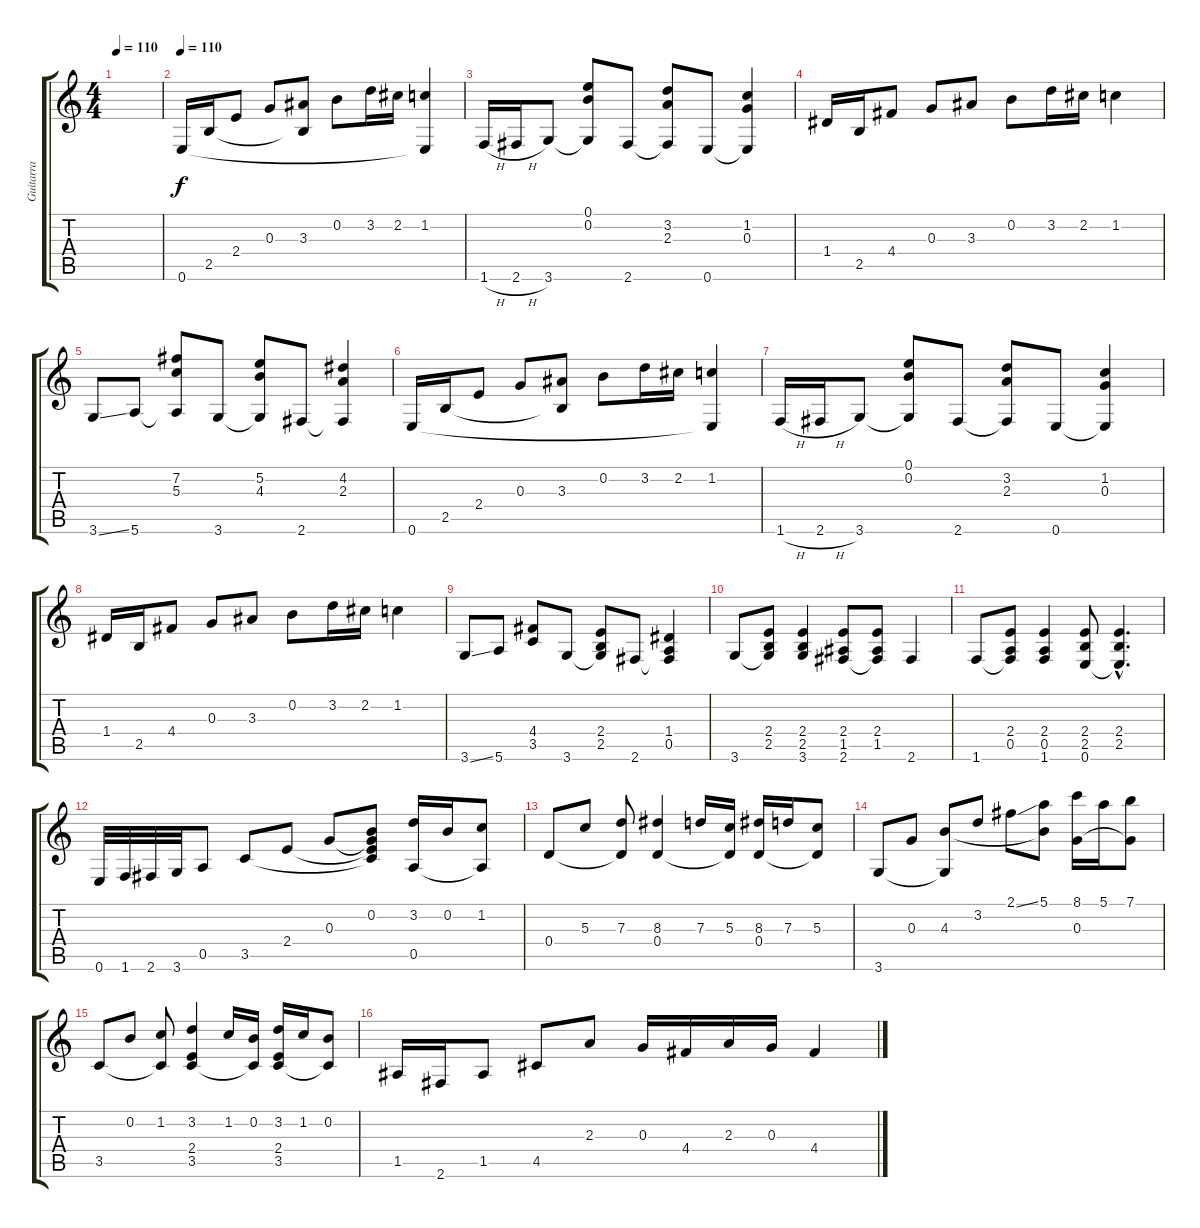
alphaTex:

\track ("Guitarra" "Guitarra") {instrument electricguitarjazz}
\staff {score tabs}
\tuning (E4 B3 G3 D3 A2 E2) {hide}
\ts (4 4)
\tempo 110
\clef g2
\ks c
|
\tempo 110
0.6.16 2.5.16 2.4.8 0.3.8 (3.3 2.5{t}).8 0.2.8 3.2.16 2.2.16 (1.2 0.6{t}).4 |
1.6{h}.16 2.6{h}.16 3.6.8 (0.1 0.2 3.6{t}).8 2.6.8 (3.2 2.3 2.6{t}).8 0.6.8 (1.2 0.3 0.6{t}).4 |
1.4.16 2.5.16 4.4.8 0.3.8 3.3.8 0.2.8 3.2.16 2.2.16 1.2.4 |
3.6{ss}.8 5.6.8 (7.2 5.3 5.6{t}).8 3.6.8 (5.2 4.3 3.6{t}).8 2.6.8 (4.2 2.3 2.6{t}).4 |
0.6.16 2.5.16 2.4.8 0.3.8 (3.3 2.5{t}).8 0.2.8 3.2.16 2.2.16 (1.2 0.6{t}).4 |
1.6{h}.16 2.6{h}.16 3.6.8 (0.1 0.2 3.6{t}).8 2.6.8 (3.2 2.3 2.6{t}).8 0.6.8 (1.2 0.3 0.6{t}).4 |
1.4.16 2.5.16 4.4.8 0.3.8 3.3.8 0.2.8 3.2.16 2.2.16 1.2.4 |
3.6{ss}.8 5.6.8 (4.4 3.5).8 3.6.8 (2.4 2.5 3.6{t}).8 2.6.8 (1.4 0.5 2.6{t}).4 |
3.6.8 (2.4 2.5 3.6{t}).8 (2.4 2.5 3.6).4 (2.4 1.5 2.6).8 (2.4 1.5 2.6{t}).8 2.6.4 |
1.6.8 (2.4 0.5 1.6{t}).8 (2.4 0.5 1.6).4 (2.4 2.5 0.6).8 (2.4{hac} 2.5{hac} 0.6{hac t}).4{d} |
0.6.32 1.6.32 2.6.32 3.6.32 0.5.8 3.5.8 2.4.8 0.3.8 (0.2 0.3{t} 2.4{t} 3.5{t}).8 (3.2 0.5).16 0.2.16 (1.2 0.5{t}).8 |
0.4.8 5.3.8 (7.3 0.4{t}).8 (8.3 0.4).4 7.3.16 (5.3 0.4{t}).16 (8.3 0.4).16 7.3.16 (5.3 0.4{t}).8 |
3.6.8 0.3.8 (4.3 3.6{t}).8 3.2.8 2.1{ss}.8 (5.1 4.3{t}).8 (8.1 0.3).16 5.1.16 (7.1 0.3{t}).8 |
3.5.8 0.2.8 (1.2 3.5{t}).8 (3.2 2.4 3.5).4 1.2.16 (0.2 3.5{t}).16 (3.2 2.4 3.5).16 1.2.16 (0.2 3.5{t}).8 |
1.5.16 2.6.16 1.5.8 4.5.8 2.3.8 0.3.16 4.4.16 2.3.16 0.3.16 4.4.4
